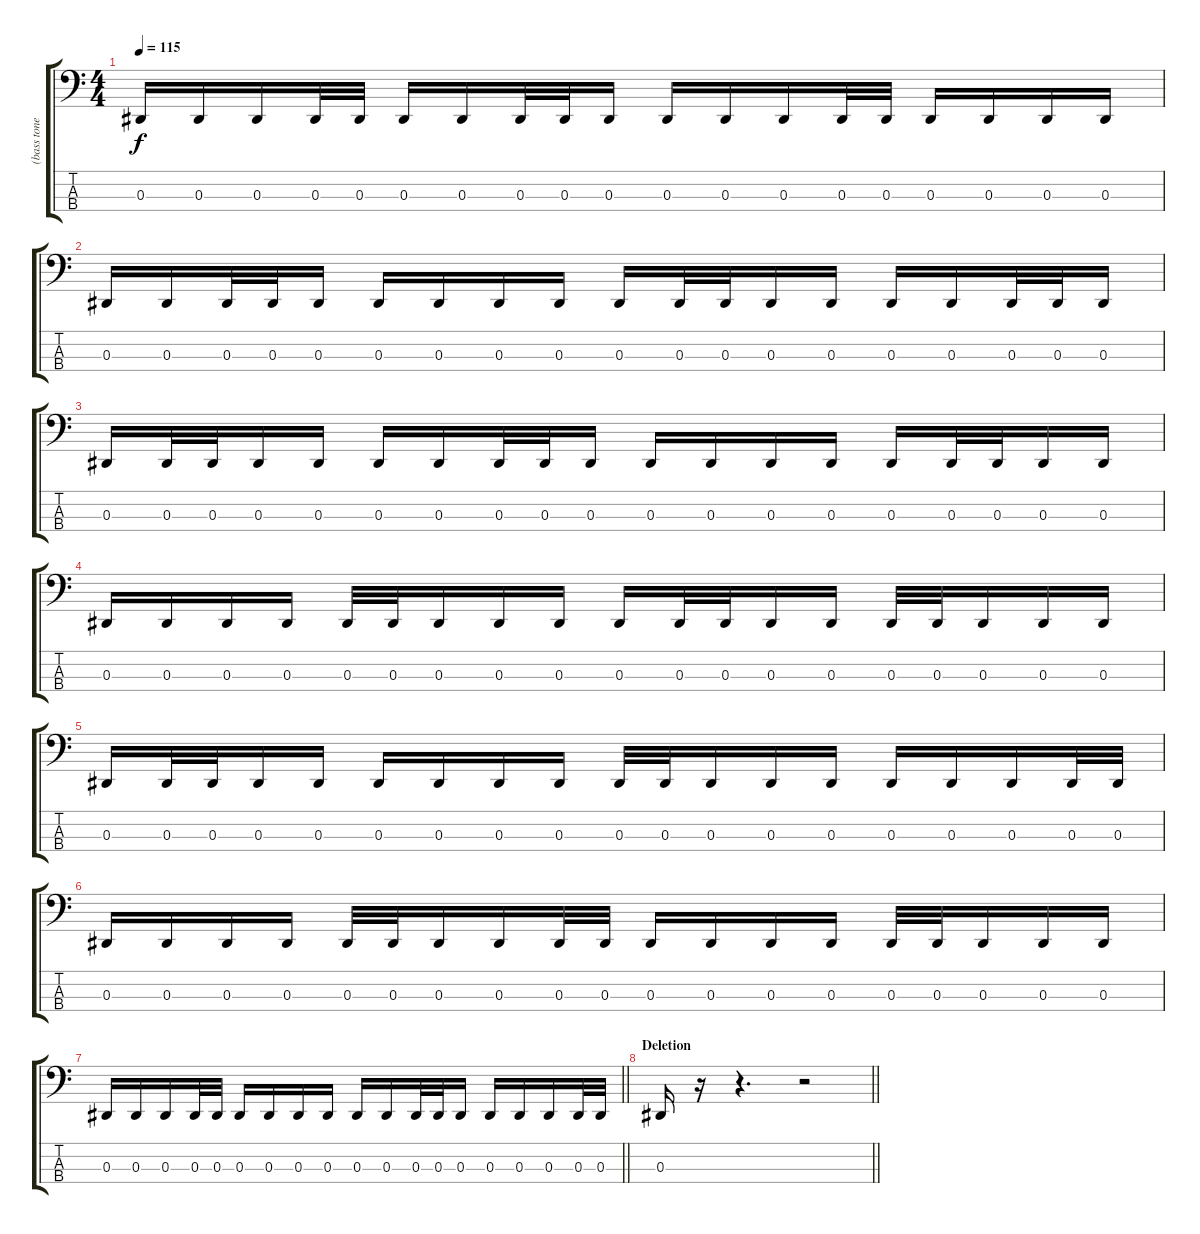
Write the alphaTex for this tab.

\track ("(bass tone)" "(bass tone") {instrument electricbasspick}
\staff {score tabs}
\tuning (Bb1 Eb1 Eb1 Db1) {hide}
\ts (4 4)
\tempo 115
\clef f4
\ks c
0.3.16{dy f} 0.3.16 0.3.16 0.3.32 0.3.32 0.3.16 0.3.16 0.3.32 0.3.32 0.3.16 0.3.16 0.3.16 0.3.16 0.3.32 0.3.32 0.3.16 0.3.16 0.3.16 0.3.16 |
0.3.16 0.3.16 0.3.32 0.3.32 0.3.16 0.3.16 0.3.16 0.3.16 0.3.16 0.3.16 0.3.32 0.3.32 0.3.16 0.3.16 0.3.16 0.3.16 0.3.32 0.3.32 0.3.16 |
0.3.16 0.3.32 0.3.32 0.3.16 0.3.16 0.3.16 0.3.16 0.3.32 0.3.32 0.3.16 0.3.16 0.3.16 0.3.16 0.3.16 0.3.16 0.3.32 0.3.32 0.3.16 0.3.16 |
0.3.16 0.3.16 0.3.16 0.3.16 0.3.32 0.3.32 0.3.16 0.3.16 0.3.16 0.3.16 0.3.32 0.3.32 0.3.16 0.3.16 0.3.32 0.3.32 0.3.16 0.3.16 0.3.16 |
0.3.16 0.3.32 0.3.32 0.3.16 0.3.16 0.3.16 0.3.16 0.3.16 0.3.16 0.3.32 0.3.32 0.3.16 0.3.16 0.3.16 0.3.16 0.3.16 0.3.16 0.3.32 0.3.32 |
0.3.16 0.3.16 0.3.16 0.3.16 0.3.32 0.3.32 0.3.16 0.3.16 0.3.32 0.3.32 0.3.16 0.3.16 0.3.16 0.3.16 0.3.32 0.3.32 0.3.16 0.3.16 0.3.16 |
\barLineRight lightlight
0.3.16 0.3.16 0.3.16 0.3.32 0.3.32 0.3.16 0.3.16 0.3.16 0.3.16 0.3.16 0.3.16 0.3.32 0.3.32 0.3.16 0.3.16 0.3.16 0.3.16 0.3.32 0.3.32 |
\section ("" "Deletion")
\barLineRight lightlight
0.3.16 r.16 r.4{d} r.2
